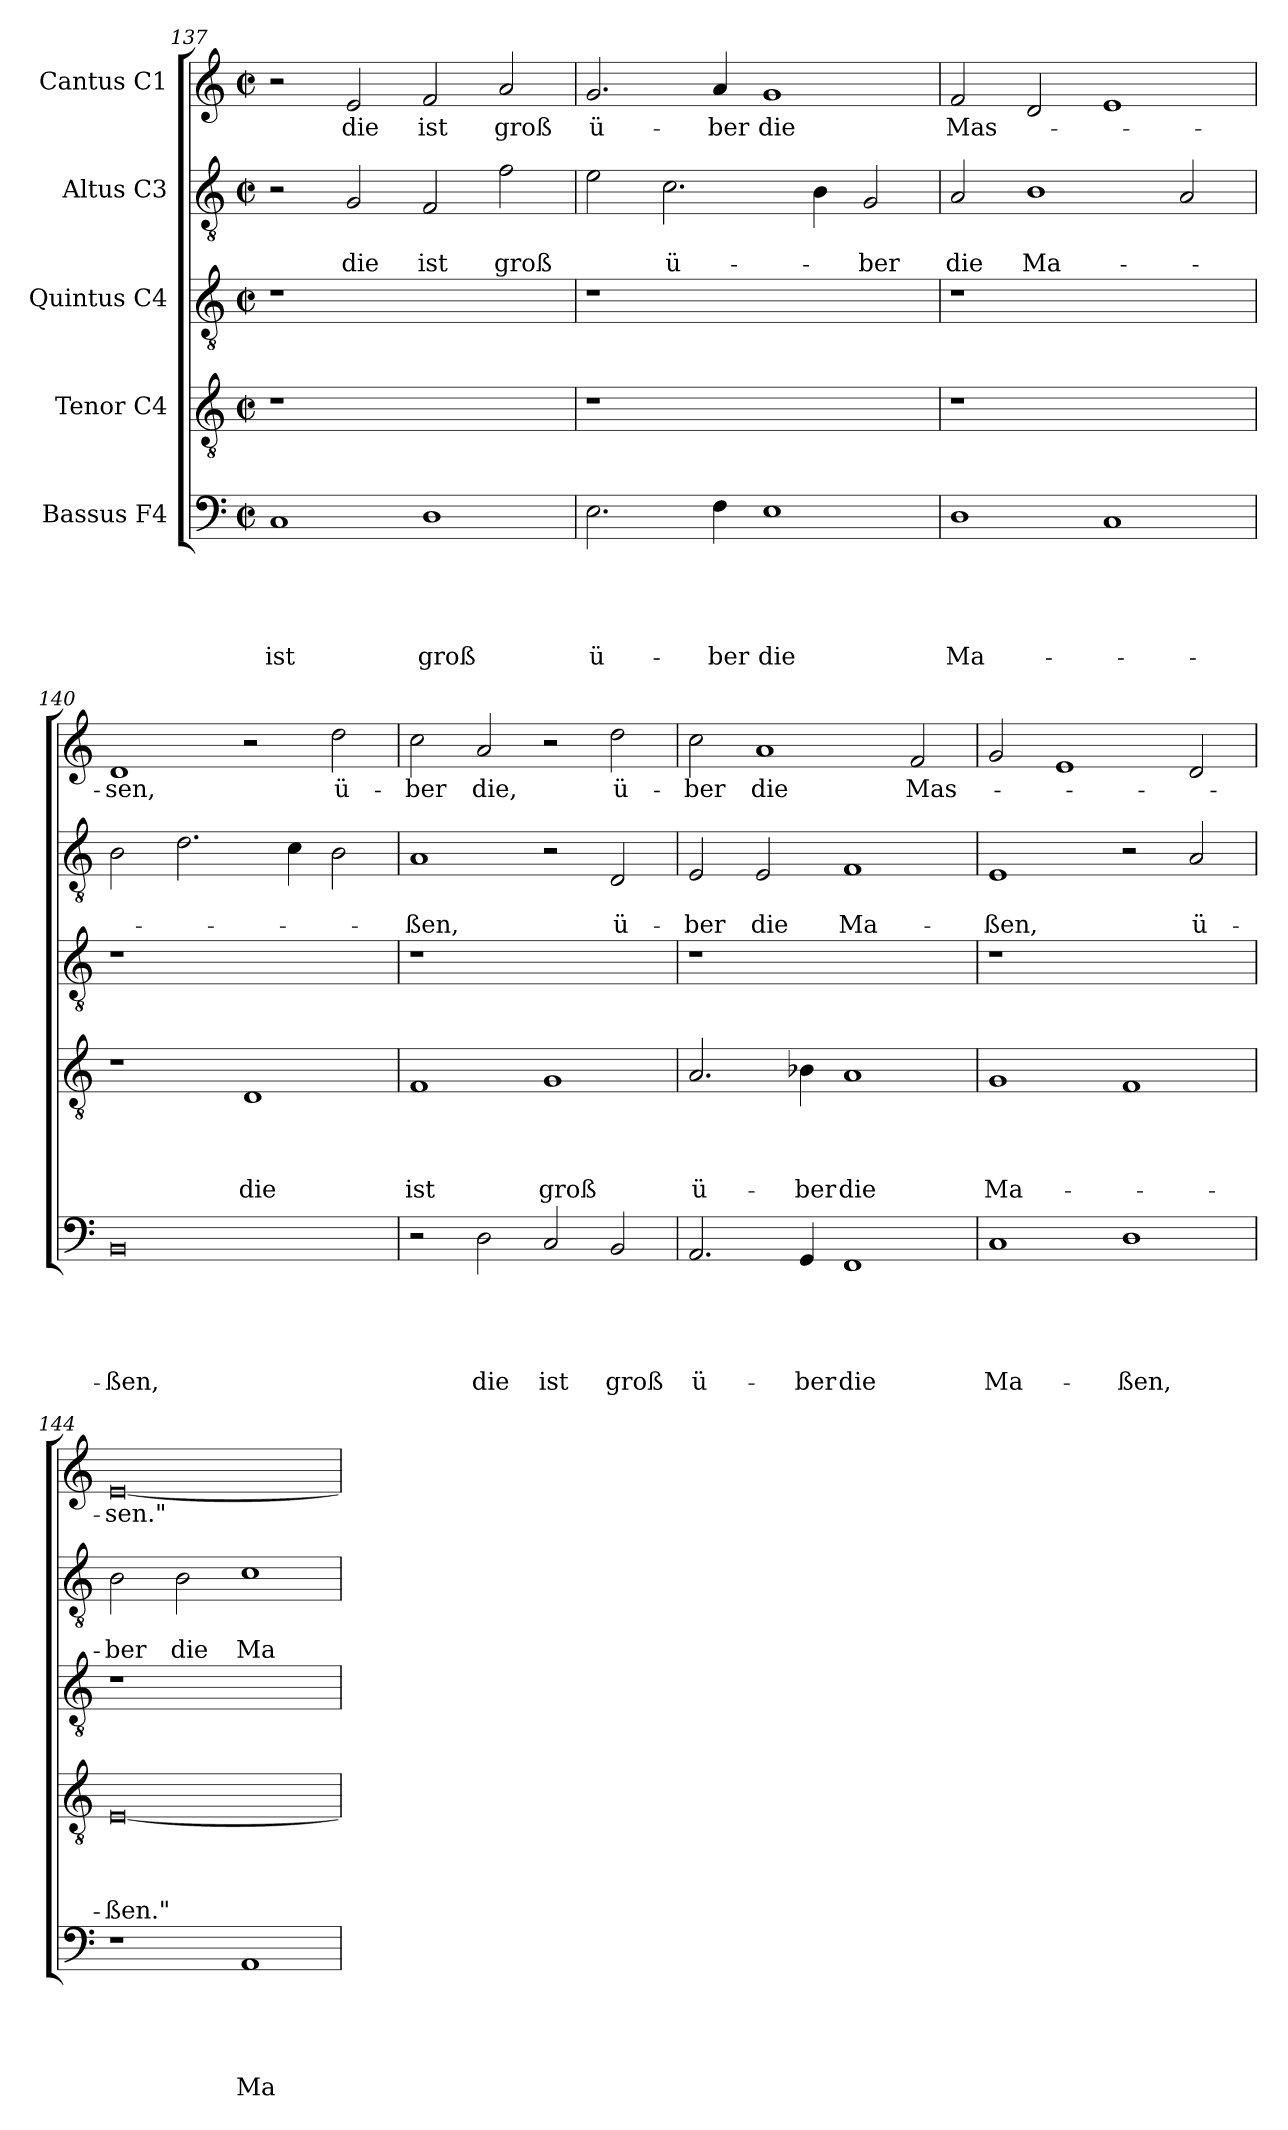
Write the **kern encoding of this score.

**kern	**text	**text	**text	**text	**text	**kern	**text	**text	**text	**text	**kern	**kern	**text	**text	**kern	**text
*part5	*part5	*part5	*part5	*part5	*part5	*part4	*part4	*part4	*part4	*part4	*part3	*part2	*part2	*part2	*part1	*part1
*staff5	*staff5	*staff5	*staff5	*staff5	*staff5	*staff4	*staff4	*staff4	*staff4	*staff4	*staff3	*staff2	*staff2	*staff2	*staff1	*staff1
*I"Bassus F4	*	*	*	*	*	*I"Tenor C4	*	*	*	*	*I"Quintus C4	*I"Altus C3	*	*	*I"Cantus C1	*
*clefF4	*	*	*	*	*	*clefGv2	*	*	*	*	*clefGv2	*clefGv2	*	*	*clefG2	*
*k[]	*	*	*	*	*	*k[]	*	*	*	*	*k[]	*k[]	*	*	*k[]	*
*C:	*	*	*	*	*	*C:	*	*	*	*	*C:	*C:	*	*	*C:	*
*M2/2	*	*	*	*	*	*M2/2	*	*	*	*	*M2/2	*M2/2	*	*	*M2/2	*
*met(c|)	*	*	*	*	*	*met(c|)	*	*	*	*	*met(c|)	*met(c|)	*	*	*met(c|)	*
=137	=137	=137	=137	=137	=137	=137	=137	=137	=137	=137	=137	=137	=137	=137	=137	=137
1C	.	.	.	.	ist	1r	.	.	.	.	1r	2r	.	.	2r	.
.	.	.	.	.	.	.	.	.	.	.	.	2G/	.	die	2e/	die
1D	.	.	.	.	groß	1ryy	.	.	.	.	1ryy	2F/	.	ist	2f/	ist
.	.	.	.	.	.	.	.	.	.	.	.	2f\	.	groß	2a/	groß
=138	=138	=138	=138	=138	=138	=138	=138	=138	=138	=138	=138	=138	=138	=138	=138	=138
2.E\	.	.	.	.	ü-	1r	.	.	.	.	1r	2e\	.	.	2.g/	ü-
.	.	.	.	.	.	.	.	.	.	.	.	2.c\	.	ü-	.	.
4F\	.	.	.	.	-ber	.	.	.	.	.	.	.	.	.	4a/	-ber
1E	.	.	.	.	die	1ryy	.	.	.	.	1ryy	.	.	.	1g	die
.	.	.	.	.	.	.	.	.	.	.	.	4B\	.	.	.	.
.	.	.	.	.	.	.	.	.	.	.	.	2G/	.	-ber	.	.
=139	=139	=139	=139	=139	=139	=139	=139	=139	=139	=139	=139	=139	=139	=139	=139	=139
1D	.	.	.	.	Ma-	1r	.	.	.	.	1r	2A/	.	die	2f/	Mas-
.	.	.	.	.	.	.	.	.	.	.	.	1B	.	Ma-	2d/	.
1C	.	.	.	.	.	1ryy	.	.	.	.	1ryy	.	.	.	1e	.
.	.	.	.	.	.	.	.	.	.	.	.	2A/	.	.	.	.
=140	=140	=140	=140	=140	=140	=140	=140	=140	=140	=140	=140	=140	=140	=140	=140	=140
0BB	.	.	.	.	-ßen,	1r	.	.	.	.	1r	2B\	.	.	1d	-sen,
.	.	.	.	.	.	.	.	.	.	.	.	2.d\	.	.	.	.
.	.	.	.	.	.	1D	.	.	.	die	1ryy	.	.	.	2r	.
.	.	.	.	.	.	.	.	.	.	.	.	4c\	.	.	.	.
.	.	.	.	.	.	.	.	.	.	.	.	2B\	.	.	2dd\	ü-
!!LO:LB:g=z
=141	=141	=141	=141	=141	=141	=141	=141	=141	=141	=141	=141	=141	=141	=141	=141	=141
2r	.	.	.	.	.	1F	.	.	.	ist	1r	1A	.	-ßen,	2cc\	-ber
2D\	.	.	.	.	die	.	.	.	.	.	.	.	.	.	2a/	die,
2C/	.	.	.	.	ist	1G	.	.	.	groß	1ryy	2r	.	.	2r	.
2BB/	.	.	.	.	groß	.	.	.	.	.	.	2D/	.	ü-	2dd\	ü-
=142	=142	=142	=142	=142	=142	=142	=142	=142	=142	=142	=142	=142	=142	=142	=142	=142
2.AA/	.	.	.	.	ü-	2.A/	.	.	.	ü-	1r	2E/	.	-ber	2cc\	-ber
.	.	.	.	.	.	.	.	.	.	.	.	2E/	.	die	1a	die
4GG/	.	.	.	.	-ber	4B-\	.	.	.	-ber	.	.	.	.	.	.
1FF	.	.	.	.	die	1A	.	.	.	die	1ryy	1F	.	Ma-	.	.
.	.	.	.	.	.	.	.	.	.	.	.	.	.	.	2f/	Mas-
=143	=143	=143	=143	=143	=143	=143	=143	=143	=143	=143	=143	=143	=143	=143	=143	=143
1C	.	.	.	.	Ma-	1G	.	.	.	Ma-	1r	1E	.	-ßen,	2g/	.
.	.	.	.	.	.	.	.	.	.	.	.	.	.	.	1e	.
1D	.	.	.	.	-ßen,	1F	.	.	.	.	1ryy	2r	.	.	.	.
.	.	.	.	.	.	.	.	.	.	.	.	2A/	.	ü-	2d/	.
=144	=144	=144	=144	=144	=144	=144	=144	=144	=144	=144	=144	=144	=144	=144	=144	=144
1r	.	.	.	.	.	[0E	.	.	.	-ßen."	1r	2B\	.	-ber	[0e	-sen."
.	.	.	.	.	.	.	.	.	.	.	.	2B\	.	die	.	.
1AA	.	.	.	.	Ma-	.	.	.	.	.	1ryy	1c	.	Ma-	.	.
=	=	=	=	=	=	=	=	=	=	=	=	=	=	=	=	=
*-	*-	*-	*-	*-	*-	*-	*-	*-	*-	*-	*-	*-	*-	*-	*-	*-
